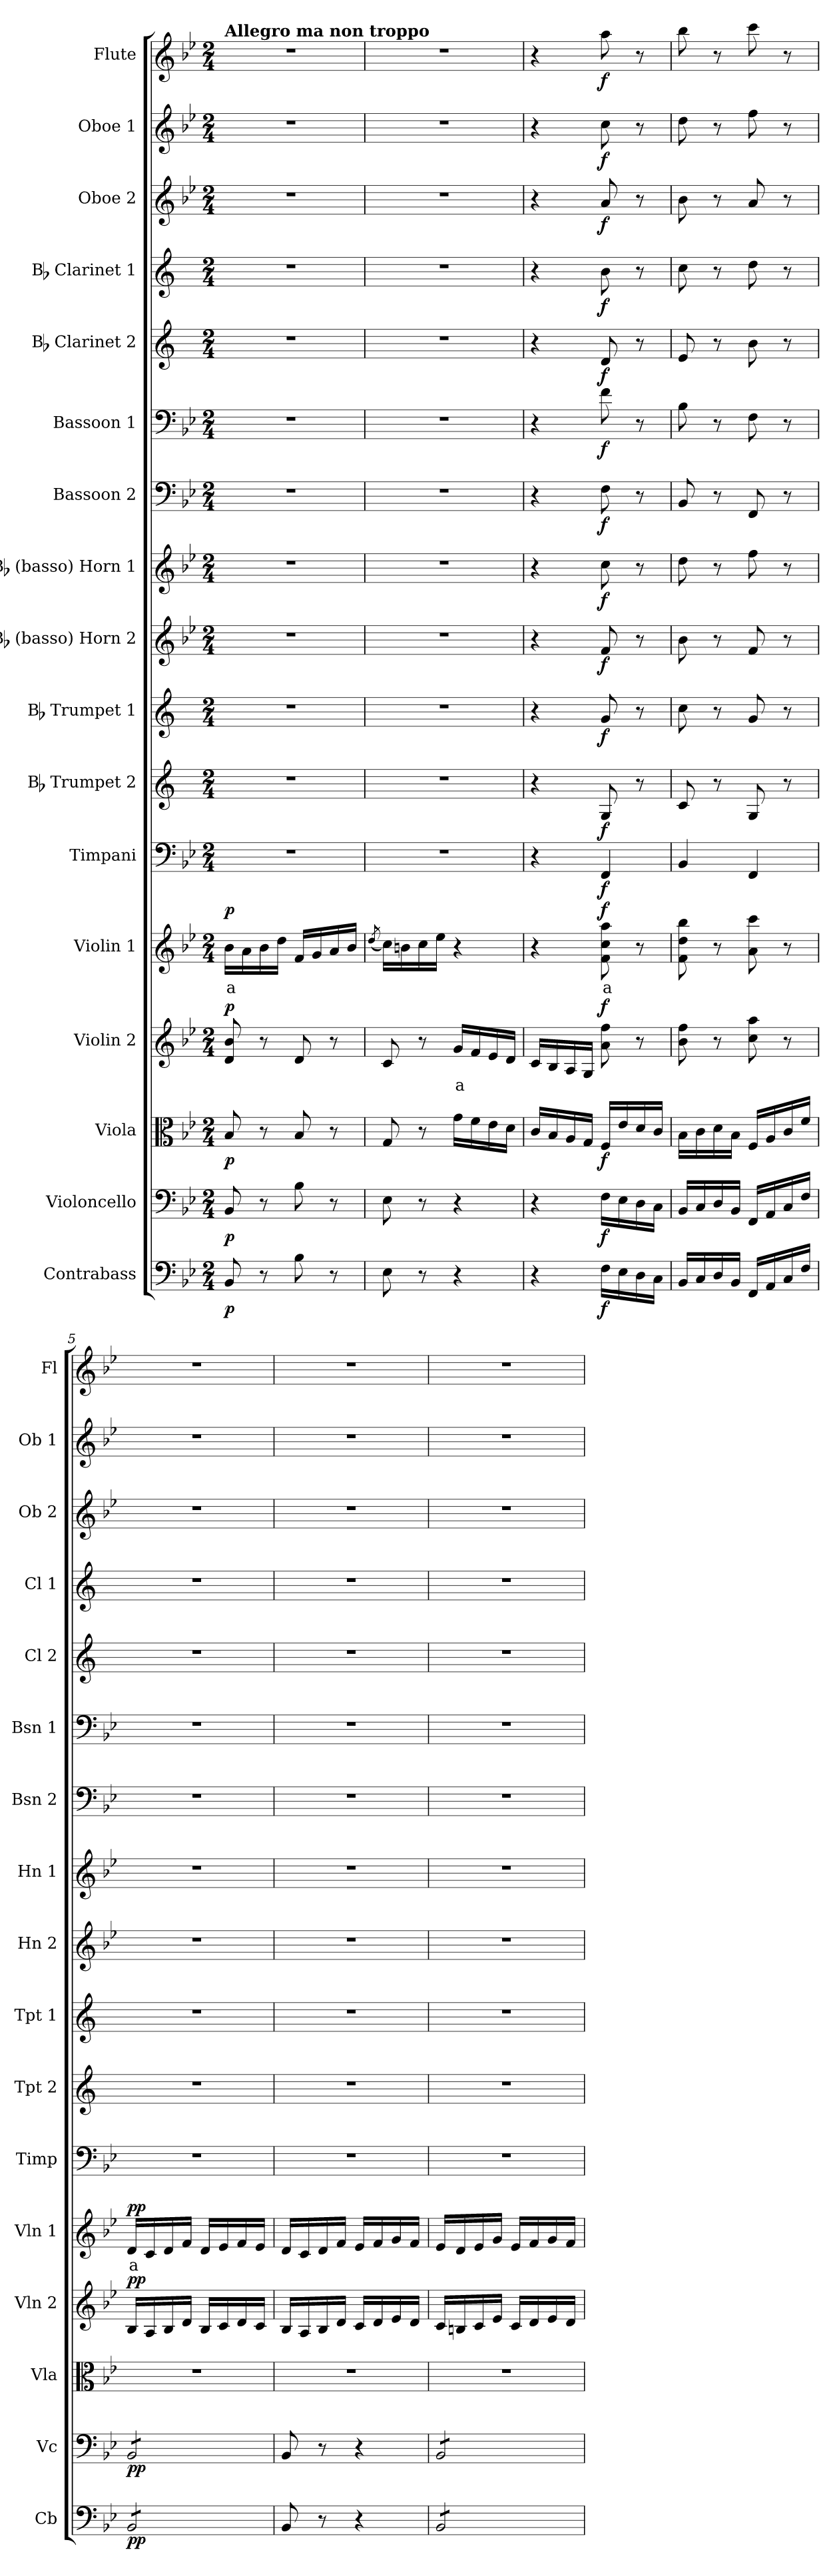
**kern	**dynam	**kern	**dynam	**kern	**dynam	**kern	**text	**dynam	**kern	**text	**dynam	**kern	**dynam	**kern	**dynam	**kern	**dynam	**kern	**dynam	**kern	**dynam	**kern	**dynam	**kern	**dynam	**kern	**dynam	**kern	**dynam	**kern	**dynam	**kern	**dynam	**kern	**dynam
*part17	*part17	*part16	*part16	*part15	*part15	*part14	*part14	*part14	*part13	*part13	*part13	*part12	*part12	*part11	*part11	*part10	*part10	*part9	*part9	*part8	*part8	*part7	*part7	*part6	*part6	*part5	*part5	*part4	*part4	*part3	*part3	*part2	*part2	*part1	*part1
*staff17	*staff17	*staff16	*staff16	*staff15	*staff15	*staff14	*staff14	*staff14	*staff13	*staff13	*staff13	*staff12	*staff12	*staff11	*staff11	*staff10	*staff10	*staff9	*staff9	*staff8	*staff8	*staff7	*staff7	*staff6	*staff6	*staff5	*staff5	*staff4	*staff4	*staff3	*staff3	*staff2	*staff2	*staff1	*staff1
*I"Contrabass	*	*I"Violoncello	*	*I"Viola	*	*I"Violin 2	*	*	*I"Violin 1	*	*	*I"Timpani	*	*I"Bb Trumpet 2	*	*I"Bb Trumpet 1	*	*I"Bb (basso) Horn 2	*	*I"Bb (basso) Horn 1	*	*I"Bassoon 2	*	*I"Bassoon 1	*	*I"Bb Clarinet 2	*	*I"Bb Clarinet 1	*	*I"Oboe 2	*	*I"Oboe 1	*	*I"Flute	*
*I'Cb	*	*I'Vc	*	*I'Vla	*	*I'Vln 2	*	*	*I'Vln 1	*	*	*I'Timp	*	*I'Tpt 2	*	*I'Tpt 1	*	*I'Hn 2	*	*I'Hn 1	*	*I'Bsn 2	*	*I'Bsn 1	*	*I'Cl 2	*	*I'Cl 1	*	*I'Ob 2	*	*I'Ob 1	*	*I'Fl	*
*clefF4	*	*clefF4	*	*clefC3	*	*clefG2	*	*	*clefG2	*	*	*clefF4	*	*clefG2	*	*clefG2	*	*clefG2	*	*clefG2	*	*clefF4	*	*clefF4	*	*clefG2	*	*clefG2	*	*clefG2	*	*clefG2	*	*clefG2	*
*ITrd7c12	*	*	*	*	*	*	*	*	*	*	*	*	*	*ITrd1c2	*	*ITrd1c2	*	*ITrd8c14	*	*ITrd8c14	*	*	*	*	*	*ITrd1c2	*	*ITrd1c2	*	*	*	*	*	*	*
*k[b-e-]	*	*k[b-e-]	*	*k[b-e-]	*	*k[b-e-]	*	*	*k[b-e-]	*	*	*k[b-e-]	*	*k[b-e-]	*	*k[b-e-]	*	*k[b-e-]	*	*k[b-e-]	*	*k[b-e-]	*	*k[b-e-]	*	*k[b-e-]	*	*k[b-e-]	*	*k[b-e-]	*	*k[b-e-]	*	*k[b-e-]	*
*M2/4	*	*M2/4	*	*M2/4	*	*M2/4	*	*	*M2/4	*	*	*M2/4	*	*M2/4	*	*M2/4	*	*M2/4	*	*M2/4	*	*M2/4	*	*M2/4	*	*M2/4	*	*M2/4	*	*M2/4	*	*M2/4	*	*M2/4	*
*MM160	*	*MM160	*	*MM160	*	*MM160	*	*	*MM160	*	*	*MM160	*	*MM160	*	*MM160	*	*MM160	*	*MM160	*	*MM160	*	*MM160	*	*MM160	*	*MM160	*	*MM160	*	*MM160	*	*MM160	*
=1	=1	=1	=1	=1	=1	=1	=1	=1	=1	=1	=1	=1	=1	=1	=1	=1	=1	=1	=1	=1	=1	=1	=1	=1	=1	=1	=1	=1	=1	=1	=1	=1	=1	=1	=1
!	!	!	!	!	!	!	!	!	!	!	!	!	!	!	!	!	!	!	!	!	!	!	!	!	!	!	!	!	!	!	!	!	!	!LO:TX:a:B:t=Allegro ma non troppo	!
!	!LO:DY:b	!	!LO:DY:b	!	!LO:DY:b	!	!	!LO:DY:b	!	!LO:LY:b:color=#FF0000	!LO:DY:b	!	!	!	!	!	!	!	!	!	!	!	!	!	!	!	!	!	!	!	!	!	!	!	!
8BBB-/	p	8BB-/	p	8B-/	p	8d/ 8b-/	.	p	16b-\LL	a	p	2r	.	2r	.	2r	.	2r	.	2r	.	2r	.	2r	.	2r	.	2r	.	2r	.	2r	.	2r	.
.	.	.	.	.	.	.	.	.	16a\	.	.	.	.	.	.	.	.	.	.	.	.	.	.	.	.	.	.	.	.	.	.	.	.	.	.
8r	.	8r	.	8r	.	8r	.	.	16b-\	.	.	.	.	.	.	.	.	.	.	.	.	.	.	.	.	.	.	.	.	.	.	.	.	.	.
.	.	.	.	.	.	.	.	.	16dd\JJ	.	.	.	.	.	.	.	.	.	.	.	.	.	.	.	.	.	.	.	.	.	.	.	.	.	.
8BB-\	.	8B-\	.	8B-/	.	8d/	.	.	16f/LL	.	.	.	.	.	.	.	.	.	.	.	.	.	.	.	.	.	.	.	.	.	.	.	.	.	.
.	.	.	.	.	.	.	.	.	16g/	.	.	.	.	.	.	.	.	.	.	.	.	.	.	.	.	.	.	.	.	.	.	.	.	.	.
8r	.	8r	.	8r	.	8r	.	.	16a/	.	.	.	.	.	.	.	.	.	.	.	.	.	.	.	.	.	.	.	.	.	.	.	.	.	.
.	.	.	.	.	.	.	.	.	16b-/JJ	.	.	.	.	.	.	.	.	.	.	.	.	.	.	.	.	.	.	.	.	.	.	.	.	.	.
=2	=2	=2	=2	=2	=2	=2	=2	=2	=2	=2	=2	=2	=2	=2	=2	=2	=2	=2	=2	=2	=2	=2	=2	=2	=2	=2	=2	=2	=2	=2	=2	=2	=2	=2	=2
.	.	.	.	.	.	.	.	.	(8qdd/	.	.	.	.	.	.	.	.	.	.	.	.	.	.	.	.	.	.	.	.	.	.	.	.	.	.
8EE-\	.	8E-\	.	8G/	.	8c/	.	.	16cc\LL)	.	.	2r	.	2r	.	2r	.	2r	.	2r	.	2r	.	2r	.	2r	.	2r	.	2r	.	2r	.	2r	.
.	.	.	.	.	.	.	.	.	16bn\	.	.	.	.	.	.	.	.	.	.	.	.	.	.	.	.	.	.	.	.	.	.	.	.	.	.
8r	.	8r	.	8r	.	8r	.	.	16cc\	.	.	.	.	.	.	.	.	.	.	.	.	.	.	.	.	.	.	.	.	.	.	.	.	.	.
.	.	.	.	.	.	.	.	.	16ee-\JJ	.	.	.	.	.	.	.	.	.	.	.	.	.	.	.	.	.	.	.	.	.	.	.	.	.	.
!	!	!	!	!	!	!	!LO:LY:b:color=#FF0000	!	!	!	!	!	!	!	!	!	!	!	!	!	!	!	!	!	!	!	!	!	!	!	!	!	!	!	!
4r	.	4r	.	16g\LL	.	16g/LL	a	.	4r	.	.	.	.	.	.	.	.	.	.	.	.	.	.	.	.	.	.	.	.	.	.	.	.	.	.
.	.	.	.	16f\	.	16f/	.	.	.	.	.	.	.	.	.	.	.	.	.	.	.	.	.	.	.	.	.	.	.	.	.	.	.	.	.
.	.	.	.	16e-\	.	16e-/	.	.	.	.	.	.	.	.	.	.	.	.	.	.	.	.	.	.	.	.	.	.	.	.	.	.	.	.	.
.	.	.	.	16d\JJ	.	16d/JJ	.	.	.	.	.	.	.	.	.	.	.	.	.	.	.	.	.	.	.	.	.	.	.	.	.	.	.	.	.
=3	=3	=3	=3	=3	=3	=3	=3	=3	=3	=3	=3	=3	=3	=3	=3	=3	=3	=3	=3	=3	=3	=3	=3	=3	=3	=3	=3	=3	=3	=3	=3	=3	=3	=3	=3
4r	.	4r	.	16c/LL	.	16c/LL	.	.	4r	.	.	4r	.	4r	.	4r	.	4r	.	4r	.	4r	.	4r	.	4r	.	4r	.	4r	.	4r	.	4r	.
.	.	.	.	16B-/	.	16B-/	.	.	.	.	.	.	.	.	.	.	.	.	.	.	.	.	.	.	.	.	.	.	.	.	.	.	.	.	.
.	.	.	.	16A/	.	16A/	.	.	.	.	.	.	.	.	.	.	.	.	.	.	.	.	.	.	.	.	.	.	.	.	.	.	.	.	.
.	.	.	.	16G/JJ	.	16G/JJ	.	.	.	.	.	.	.	.	.	.	.	.	.	.	.	.	.	.	.	.	.	.	.	.	.	.	.	.	.
!	!LO:DY:b	!	!LO:DY:b	!	!LO:DY:b	!	!	!LO:DY:b	!	!LO:LY:b:color=#FF0000	!LO:DY:b	!	!LO:DY:b	!	!LO:DY:b	!	!LO:DY:b	!	!LO:DY:b	!	!LO:DY:b	!	!LO:DY:b	!	!LO:DY:b	!	!LO:DY:b	!	!LO:DY:b	!	!LO:DY:b	!	!LO:DY:b	!	!LO:DY:b
16FF\LL	f	16F\LL	f	16F/LL	f	8a\ 8ff\	.	f	8f\ 8cc\ 8aa\	a	f	4FF/	f	8F/	f	8f/	f	8F/	f	8c\	f	8F\	f	8f\	f	8c/	f	8a\	f	8a/	f	8cc\	f	8aa\	f
16EE-\	.	16E-\	.	16e-/	.	.	.	.	.	.	.	.	.	.	.	.	.	.	.	.	.	.	.	.	.	.	.	.	.	.	.	.	.	.	.
16DD\	.	16D\	.	16d/	.	8r	.	.	8r	.	.	.	.	8r	.	8r	.	8r	.	8r	.	8r	.	8r	.	8r	.	8r	.	8r	.	8r	.	8r	.
16CC\JJ	.	16C\JJ	.	16c/JJ	.	.	.	.	.	.	.	.	.	.	.	.	.	.	.	.	.	.	.	.	.	.	.	.	.	.	.	.	.	.	.
=4	=4	=4	=4	=4	=4	=4	=4	=4	=4	=4	=4	=4	=4	=4	=4	=4	=4	=4	=4	=4	=4	=4	=4	=4	=4	=4	=4	=4	=4	=4	=4	=4	=4	=4	=4
16BBB-/LL	.	16BB-/LL	.	16B-\LL	.	8b-\ 8ff\	.	.	8f\ 8dd\ 8bb-\	.	.	4BB-/	.	8B-/	.	8b-\	.	8B-\	.	8d\	.	8BB-/	.	8B-\	.	8d/	.	8b-\	.	8b-\	.	8dd\	.	8bb-\	.
16CC/	.	16C/	.	16c\	.	.	.	.	.	.	.	.	.	.	.	.	.	.	.	.	.	.	.	.	.	.	.	.	.	.	.	.	.	.	.
16DD/	.	16D/	.	16d\	.	8r	.	.	8r	.	.	.	.	8r	.	8r	.	8r	.	8r	.	8r	.	8r	.	8r	.	8r	.	8r	.	8r	.	8r	.
16BBB-/JJ	.	16BB-/JJ	.	16B-\JJ	.	.	.	.	.	.	.	.	.	.	.	.	.	.	.	.	.	.	.	.	.	.	.	.	.	.	.	.	.	.	.
16FFF/LL	.	16FF/LL	.	16F/LL	.	8cc\ 8aa\	.	.	8a\ 8ccc\	.	.	4FF/	.	8F/	.	8f/	.	8F/	.	8f\	.	8FF/	.	8F\	.	8a\	.	8cc\	.	8a/	.	8ff\	.	8ccc\	.
16AAA/	.	16AA/	.	16A/	.	.	.	.	.	.	.	.	.	.	.	.	.	.	.	.	.	.	.	.	.	.	.	.	.	.	.	.	.	.	.
16CC/	.	16C/	.	16c/	.	8r	.	.	8r	.	.	.	.	8r	.	8r	.	8r	.	8r	.	8r	.	8r	.	8r	.	8r	.	8r	.	8r	.	8r	.
16FF/JJ	.	16F/JJ	.	16f/JJ	.	.	.	.	.	.	.	.	.	.	.	.	.	.	.	.	.	.	.	.	.	.	.	.	.	.	.	.	.	.	.
=5	=5	=5	=5	=5	=5	=5	=5	=5	=5	=5	=5	=5	=5	=5	=5	=5	=5	=5	=5	=5	=5	=5	=5	=5	=5	=5	=5	=5	=5	=5	=5	=5	=5	=5	=5
!	!LO:DY:b	!	!LO:DY:b	!	!	!	!	!LO:DY:b	!	!LO:LY:b:color=#FF0000	!LO:DY:b	!	!	!	!	!	!	!	!	!	!	!	!	!	!	!	!	!	!	!	!	!	!	!	!
*tremolo	*	*	*	*	*	*	*	*	*	*	*	*	*	*	*	*	*	*	*	*	*	*	*	*	*	*	*	*	*	*	*	*	*	*	*
*	*	*tremolo	*	*	*	*	*	*	*	*	*	*	*	*	*	*	*	*	*	*	*	*	*	*	*	*	*	*	*	*	*	*	*	*	*
8BBB-/L	pp	8BB-/L	pp	2r	.	16B-/LL	.	pp	16d/LL	a	pp	2r	.	2r	.	2r	.	2r	.	2r	.	2r	.	2r	.	2r	.	2r	.	2r	.	2r	.	2r	.
.	.	.	.	.	.	16A/	.	.	16c/	.	.	.	.	.	.	.	.	.	.	.	.	.	.	.	.	.	.	.	.	.	.	.	.	.	.
8BBB-/	.	8BB-/	.	.	.	16B-/	.	.	16d/	.	.	.	.	.	.	.	.	.	.	.	.	.	.	.	.	.	.	.	.	.	.	.	.	.	.
.	.	.	.	.	.	16d/JJ	.	.	16f/JJ	.	.	.	.	.	.	.	.	.	.	.	.	.	.	.	.	.	.	.	.	.	.	.	.	.	.
8BBB-/	.	8BB-/	.	.	.	16B-/LL	.	.	16d/LL	.	.	.	.	.	.	.	.	.	.	.	.	.	.	.	.	.	.	.	.	.	.	.	.	.	.
.	.	.	.	.	.	16c/	.	.	16e-/	.	.	.	.	.	.	.	.	.	.	.	.	.	.	.	.	.	.	.	.	.	.	.	.	.	.
8BBB-/J	.	8BB-/J	.	.	.	16d/	.	.	16f/	.	.	.	.	.	.	.	.	.	.	.	.	.	.	.	.	.	.	.	.	.	.	.	.	.	.
*	*	*Xtremolo	*	*	*	*	*	*	*	*	*	*	*	*	*	*	*	*	*	*	*	*	*	*	*	*	*	*	*	*	*	*	*	*	*
*Xtremolo	*	*	*	*	*	*	*	*	*	*	*	*	*	*	*	*	*	*	*	*	*	*	*	*	*	*	*	*	*	*	*	*	*	*	*
.	.	.	.	.	.	16c/JJ	.	.	16e-/JJ	.	.	.	.	.	.	.	.	.	.	.	.	.	.	.	.	.	.	.	.	.	.	.	.	.	.
=6	=6	=6	=6	=6	=6	=6	=6	=6	=6	=6	=6	=6	=6	=6	=6	=6	=6	=6	=6	=6	=6	=6	=6	=6	=6	=6	=6	=6	=6	=6	=6	=6	=6	=6	=6
8BBB-/	.	8BB-/	.	2r	.	16B-/LL	.	.	16d/LL	.	.	2r	.	2r	.	2r	.	2r	.	2r	.	2r	.	2r	.	2r	.	2r	.	2r	.	2r	.	2r	.
.	.	.	.	.	.	16A/	.	.	16c/	.	.	.	.	.	.	.	.	.	.	.	.	.	.	.	.	.	.	.	.	.	.	.	.	.	.
8r	.	8r	.	.	.	16B-/	.	.	16d/	.	.	.	.	.	.	.	.	.	.	.	.	.	.	.	.	.	.	.	.	.	.	.	.	.	.
.	.	.	.	.	.	16d/JJ	.	.	16f/JJ	.	.	.	.	.	.	.	.	.	.	.	.	.	.	.	.	.	.	.	.	.	.	.	.	.	.
4r	.	4r	.	.	.	16c/LL	.	.	16e-/LL	.	.	.	.	.	.	.	.	.	.	.	.	.	.	.	.	.	.	.	.	.	.	.	.	.	.
.	.	.	.	.	.	16d/	.	.	16f/	.	.	.	.	.	.	.	.	.	.	.	.	.	.	.	.	.	.	.	.	.	.	.	.	.	.
.	.	.	.	.	.	16e-/	.	.	16g/	.	.	.	.	.	.	.	.	.	.	.	.	.	.	.	.	.	.	.	.	.	.	.	.	.	.
.	.	.	.	.	.	16d/JJ	.	.	16f/JJ	.	.	.	.	.	.	.	.	.	.	.	.	.	.	.	.	.	.	.	.	.	.	.	.	.	.
!!LO:PB:g=z
=7	=7	=7	=7	=7	=7	=7	=7	=7	=7	=7	=7	=7	=7	=7	=7	=7	=7	=7	=7	=7	=7	=7	=7	=7	=7	=7	=7	=7	=7	=7	=7	=7	=7	=7	=7
*tremolo	*	*	*	*	*	*	*	*	*	*	*	*	*	*	*	*	*	*	*	*	*	*	*	*	*	*	*	*	*	*	*	*	*	*	*
*	*	*tremolo	*	*	*	*	*	*	*	*	*	*	*	*	*	*	*	*	*	*	*	*	*	*	*	*	*	*	*	*	*	*	*	*	*
8BBB-/L	.	8BB-/L	.	2r	.	16c/LL	.	.	16e-/LL	.	.	2r	.	2r	.	2r	.	2r	.	2r	.	2r	.	2r	.	2r	.	2r	.	2r	.	2r	.	2r	.
.	.	.	.	.	.	16Bn/	.	.	16d/	.	.	.	.	.	.	.	.	.	.	.	.	.	.	.	.	.	.	.	.	.	.	.	.	.	.
8BBB-/	.	8BB-/	.	.	.	16c/	.	.	16e-/	.	.	.	.	.	.	.	.	.	.	.	.	.	.	.	.	.	.	.	.	.	.	.	.	.	.
.	.	.	.	.	.	16e-/JJ	.	.	16g/JJ	.	.	.	.	.	.	.	.	.	.	.	.	.	.	.	.	.	.	.	.	.	.	.	.	.	.
8BBB-/	.	8BB-/	.	.	.	16c/LL	.	.	16e-/LL	.	.	.	.	.	.	.	.	.	.	.	.	.	.	.	.	.	.	.	.	.	.	.	.	.	.
.	.	.	.	.	.	16d/	.	.	16f/	.	.	.	.	.	.	.	.	.	.	.	.	.	.	.	.	.	.	.	.	.	.	.	.	.	.
8BBB-/J	.	8BB-/J	.	.	.	16e-/	.	.	16g/	.	.	.	.	.	.	.	.	.	.	.	.	.	.	.	.	.	.	.	.	.	.	.	.	.	.
*	*	*Xtremolo	*	*	*	*	*	*	*	*	*	*	*	*	*	*	*	*	*	*	*	*	*	*	*	*	*	*	*	*	*	*	*	*	*
*Xtremolo	*	*	*	*	*	*	*	*	*	*	*	*	*	*	*	*	*	*	*	*	*	*	*	*	*	*	*	*	*	*	*	*	*	*	*
.	.	.	.	.	.	16d/JJ	.	.	16f/JJ	.	.	.	.	.	.	.	.	.	.	.	.	.	.	.	.	.	.	.	.	.	.	.	.	.	.
=	=	=	=	=	=	=	=	=	=	=	=	=	=	=	=	=	=	=	=	=	=	=	=	=	=	=	=	=	=	=	=	=	=	=	=
*-	*-	*-	*-	*-	*-	*-	*-	*-	*-	*-	*-	*-	*-	*-	*-	*-	*-	*-	*-	*-	*-	*-	*-	*-	*-	*-	*-	*-	*-	*-	*-	*-	*-	*-	*-
